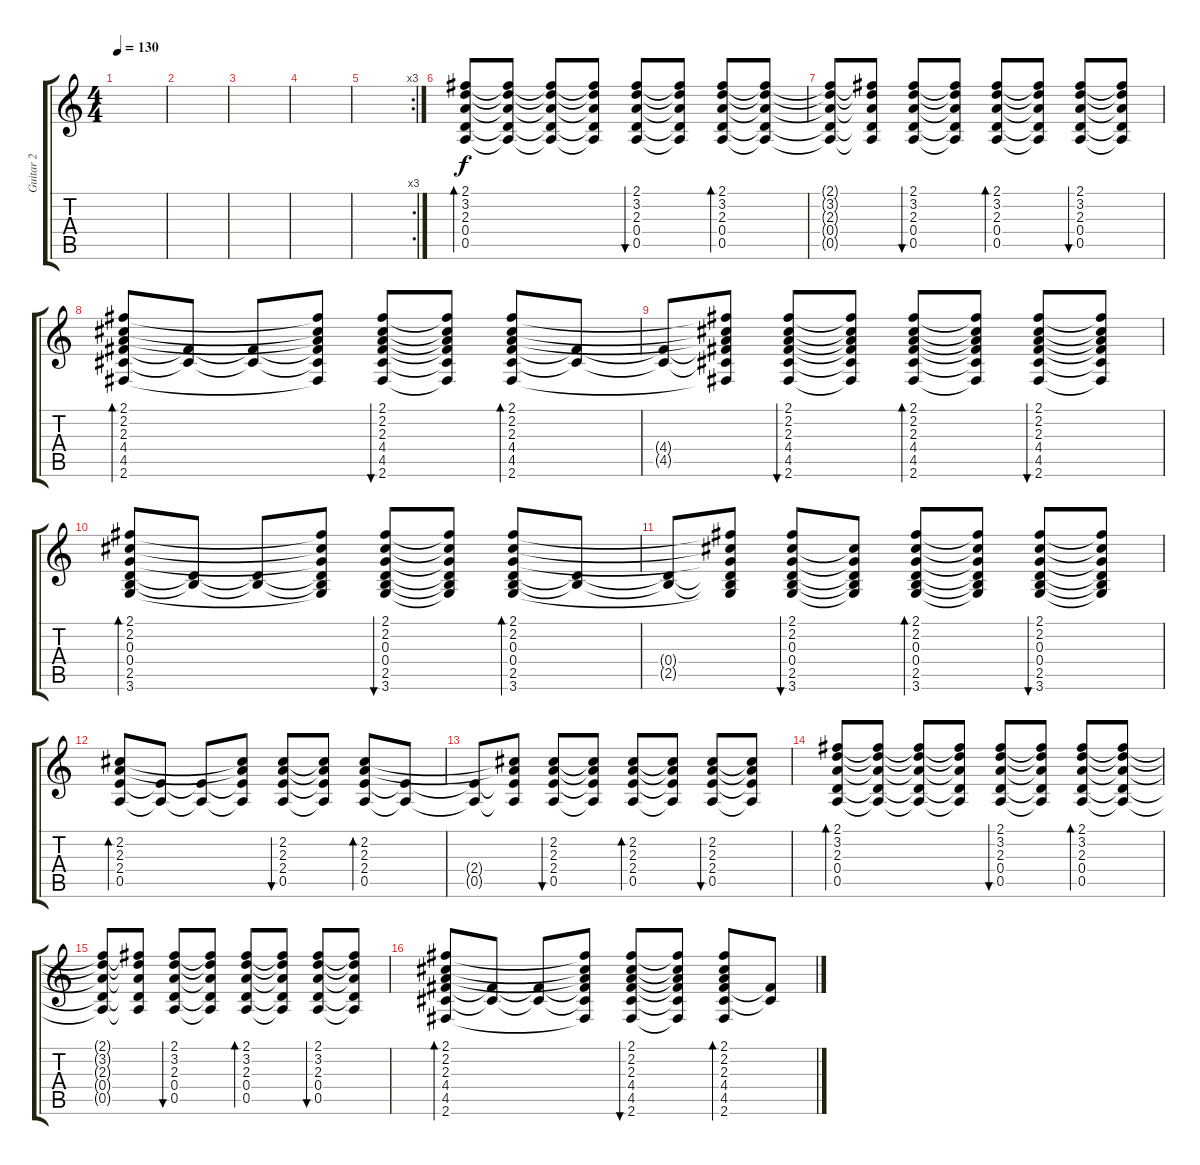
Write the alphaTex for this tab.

\track ("Guitar 2" "Guitar 2") {instrument acousticguitarsteel}
\staff {score tabs}
\tuning (E4 B3 G3 D3 A2 E2) {hide}
\ts (4 4)
\tempo 130
\clef g2
\ks c
|
|
|
|
\rc 3
|
(2.1 3.2 2.3 0.4 0.5).8{bd 60} (2.1{t} 3.2{t} 2.3{t} 0.4{t} 0.5{t}).8 (2.1{t} 3.2{t} 2.3{t} 0.4{t} 0.5{t}).8 (2.1{t} 3.2{t} 2.3{t} 0.4{t} 0.5{t}).8 (2.1 3.2 2.3 0.4 0.5).8{bu 60} (2.1{t} 3.2{t} 2.3{t} 0.4{t} 0.5{t}).8 (2.1 3.2 2.3 0.4 0.5).8{bd 60} (2.1{t} 3.2{t} 2.3{t} 0.4{t} 0.5{t}).8 |
(2.1{t} 3.2{t} 2.3{t} 0.4{t} 0.5{t}).8 (2.1{t} 3.2{t} 2.3{t} 0.4{t} 0.5{t}).8 (2.1 3.2 2.3 0.4 0.5).8{bu 60} (2.1{t} 3.2{t} 2.3{t} 0.4{t} 0.5{t}).8 (2.1 3.2 2.3 0.4 0.5).8{bd 60} (2.1{t} 3.2{t} 2.3{t} 0.4{t} 0.5{t}).8 (2.1 3.2 2.3 0.4 0.5).8{bu 60} (2.1{t} 3.2{t} 2.3{t} 0.4{t} 0.5{t}).8 |
(2.1 2.2 2.3 4.4 4.5 2.6).8{bd 60} (4.4{t} 4.5{t}).8 (4.4{t} 4.5{t}).8 (2.1{t} 2.2{t} 2.3{t} 4.4{t} 4.5{t} 2.6{t}).8 (2.1 2.2 2.3 4.4 4.5 2.6).8{bu 60} (2.1{t} 2.2{t} 2.3{t} 4.4{t} 4.5{t} 2.6{t}).8 (2.1 2.2 2.3 4.4 4.5 2.6).8{bd 60} (4.4{t} 4.5{t}).8 |
(4.4{t} 4.5{t}).8 (2.1{t} 2.2{t} 2.3{t} 4.4{t} 4.5{t} 2.6{t}).8 (2.1 2.2 2.3 4.4 4.5 2.6).8{bu 60} (2.1{t} 2.2{t} 2.3{t} 4.4{t} 4.5{t} 2.6{t}).8 (2.1 2.2 2.3 4.4 4.5 2.6).8{bd 60} (2.1{t} 2.2{t} 2.3{t} 4.4{t} 4.5{t} 2.6{t}).8 (2.1 2.2 2.3 4.4 4.5 2.6).8{bu 60} (2.1{t} 2.2{t} 2.3{t} 4.4{t} 4.5{t} 2.6{t}).8 |
(2.1 2.2 0.3 0.4 2.5 3.6).8{bd 60} (0.4{t} 2.5{t}).8 (0.4{t} 2.5{t}).8 (2.1{t} 2.2{t} 0.3{t} 0.4{t} 2.5{t} 3.6{t}).8 (2.1 2.2 0.3 0.4 2.5 3.6).8{bu 60} (2.1{t} 2.2{t} 0.3{t} 0.4{t} 2.5{t} 3.6{t}).8 (2.1 2.2 0.3 0.4 2.5 3.6).8{bd 60} (0.4{t} 2.5{t}).8 |
(0.4{t} 2.5{t}).8 (2.1{t} 2.2{t} 0.3{t} 0.4{t} 2.5{t} 3.6{t}).8 (2.1 2.2 0.3 0.4 2.5 3.6).8{bu 60} (2.2{t} 0.3{t} 0.4{t} 2.5{t} 3.6{t}).8 (2.1 2.2 0.3 0.4 2.5 3.6).8{bd 60} (2.1{t} 2.2{t} 0.3{t} 0.4{t} 2.5{t} 3.6{t}).8 (2.1 2.2 0.3 0.4 2.5 3.6).8{bu 60} (2.1{t} 2.2{t} 0.3{t} 0.4{t} 2.5{t} 3.6{t}).8 |
(2.2 2.3 2.4 0.5).8{bd 60} (2.4{t} 0.5{t}).8 (2.4{t} 0.5{t}).8 (2.2{t} 2.3{t} 2.4{t} 0.5{t}).8 (2.2 2.3 2.4 0.5).8{bu 60} (2.2{t} 2.3{t} 2.4{t} 0.5{t}).8 (2.2 2.3 2.4 0.5).8{bd 60} (2.4{t} 0.5{t}).8 |
(2.4{t} 0.5{t}).8 (2.2{t} 2.3{t} 2.4{t} 0.5{t}).8 (2.2 2.3 2.4 0.5).8{bu 60} (2.2{t} 2.3{t} 2.4{t} 0.5{t}).8 (2.2 2.3 2.4 0.5).8{bd 60} (2.2{t} 2.3{t} 2.4{t} 0.5{t}).8 (2.2 2.3 2.4 0.5).8{bu 60} (2.2{t} 2.3{t} 2.4{t} 0.5{t}).8 |
(2.1 3.2 2.3 0.4 0.5).8{bd 60} (2.1{t} 3.2{t} 2.3{t} 0.4{t} 0.5{t}).8 (2.1{t} 3.2{t} 2.3{t} 0.4{t} 0.5{t}).8 (2.1{t} 3.2{t} 2.3{t} 0.4{t} 0.5{t}).8 (2.1 3.2 2.3 0.4 0.5).8{bu 60} (2.1{t} 3.2{t} 2.3{t} 0.4{t} 0.5{t}).8 (2.1 3.2 2.3 0.4 0.5).8{bd 60} (2.1{t} 3.2{t} 2.3{t} 0.4{t} 0.5{t}).8 |
(2.1{t} 3.2{t} 2.3{t} 0.4{t} 0.5{t}).8 (2.1{t} 3.2{t} 2.3{t} 0.4{t} 0.5{t}).8 (2.1 3.2 2.3 0.4 0.5).8{bu 60} (2.1{t} 3.2{t} 2.3{t} 0.4{t} 0.5{t}).8 (2.1 3.2 2.3 0.4 0.5).8{bd 60} (2.1{t} 3.2{t} 2.3{t} 0.4{t} 0.5{t}).8 (2.1 3.2 2.3 0.4 0.5).8{bu 60} (2.1{t} 3.2{t} 2.3{t} 0.4{t} 0.5{t}).8 |
(2.1 2.2 2.3 4.4 4.5 2.6).8{bd 60} (4.4{t} 4.5{t}).8 (4.4{t} 4.5{t}).8 (2.1{t} 2.2{t} 2.3{t} 4.4{t} 4.5{t} 2.6{t}).8 (2.1 2.2 2.3 4.4 4.5 2.6).8{bu 60} (2.1{t} 2.2{t} 2.3{t} 4.4{t} 4.5{t} 2.6{t}).8 (2.1 2.2 2.3 4.4 4.5 2.6).8{bd 60} (4.4{t} 4.5{t}).8
